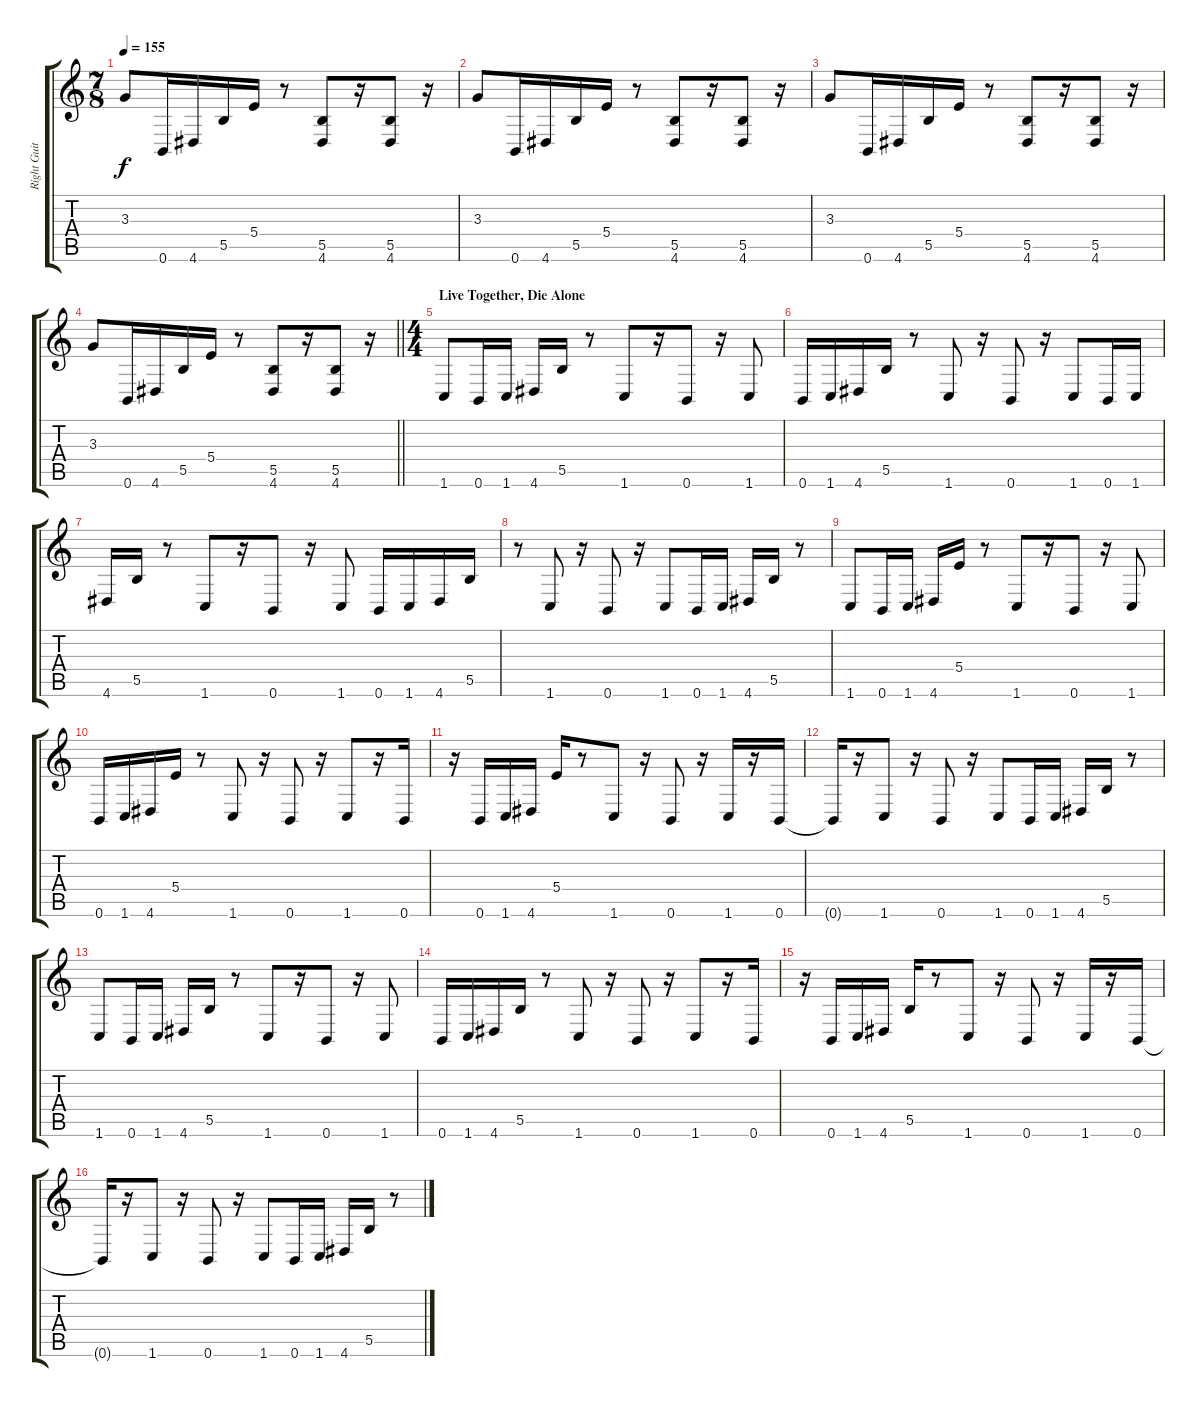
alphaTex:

\track ("Right Guitar" "Right Guit") {instrument distortionguitar}
\staff {score tabs}
\tuning (Db4 Ab3 E3 B2 Gb2 B1) {hide}
\ts (7 8)
\tempo 155
\clef g2
\ks c
3.3.8{dy f} 0.6.16 4.6.16 5.5.16 5.4.16 r.8 (5.5 4.6).8 r.16 (5.5 4.6).8 r.16 |
3.3.8 0.6.16 4.6.16 5.5.16 5.4.16 r.8 (5.5 4.6).8 r.16 (5.5 4.6).8 r.16 |
3.3.8 0.6.16 4.6.16 5.5.16 5.4.16 r.8 (5.5 4.6).8 r.16 (5.5 4.6).8 r.16 |
\barLineRight lightlight
3.3.8 0.6.16 4.6.16 5.5.16 5.4.16 r.8 (5.5 4.6).8 r.16 (5.5 4.6).8 r.16 |
\ts (4 4)
\section ("" "Live Together, Die Alone")
1.6.8 0.6.16 1.6.16 4.6.16 5.5.16 r.8 1.6.8 r.16 0.6.8 r.16 1.6.8 |
0.6.16 1.6.16 4.6.16 5.5.16 r.8 1.6.8 r.16 0.6.8 r.16 1.6.8 0.6.16 1.6.16 |
4.6.16 5.5.16 r.8 1.6.8 r.16 0.6.8 r.16 1.6.8 0.6.16 1.6.16 4.6.16 5.5.16 |
r.8 1.6.8 r.16 0.6.8 r.16 1.6.8 0.6.16 1.6.16 4.6.16 5.5.16 r.8 |
1.6.8 0.6.16 1.6.16 4.6.16 5.4.16 r.8 1.6.8 r.16 0.6.8 r.16 1.6.8 |
0.6.16 1.6.16 4.6.16 5.4.16 r.8 1.6.8 r.16 0.6.8 r.16 1.6.8 r.16 0.6.16 |
r.16 0.6.16 1.6.16 4.6.16 5.4.16 r.8 1.6.8 r.16 0.6.8 r.16 1.6.16 r.16 0.6.16 |
0.6{t}.16 r.16 1.6.8 r.16 0.6.8 r.16 1.6.8 0.6.16 1.6.16 4.6.16 5.5.16 r.8 |
1.6.8 0.6.16 1.6.16 4.6.16 5.5.16 r.8 1.6.8 r.16 0.6.8 r.16 1.6.8 |
0.6.16 1.6.16 4.6.16 5.5.16 r.8 1.6.8 r.16 0.6.8 r.16 1.6.8 r.16 0.6.16 |
r.16 0.6.16 1.6.16 4.6.16 5.5.16 r.8 1.6.8 r.16 0.6.8 r.16 1.6.16 r.16 0.6.16 |
0.6{t}.16 r.16 1.6.8 r.16 0.6.8 r.16 1.6.8 0.6.16 1.6.16 4.6.16 5.5.16 r.8
